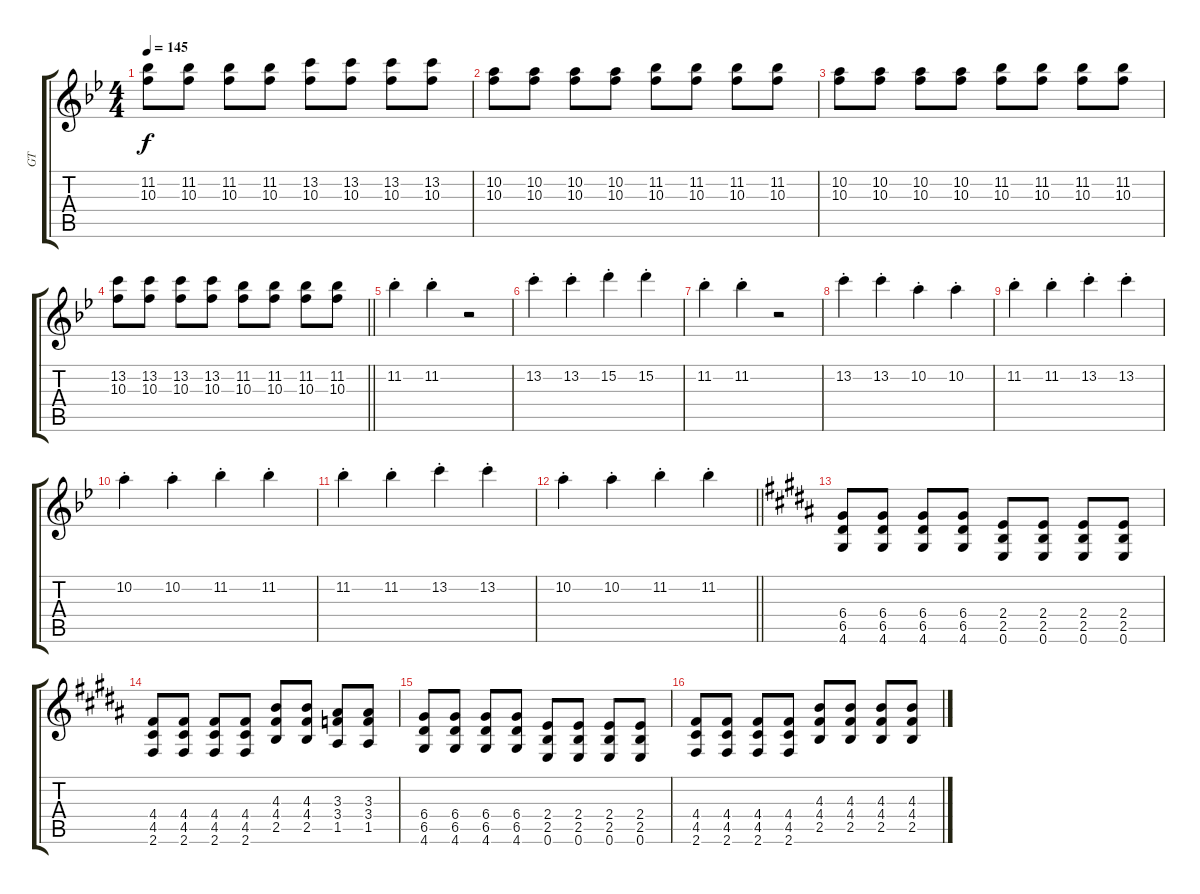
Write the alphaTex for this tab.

\track ("GT" "GT") {instrument distortionguitar}
\staff {score tabs}
\tuning (E4 B3 G3 D3 A2 E2) {hide}
\ts (4 4)
\tempo 145
\clef g2
\ks bb
(11.2 10.3).8{dy f} (11.2 10.3).8 (11.2 10.3).8 (11.2 10.3).8 (13.2 10.3).8 (13.2 10.3).8 (13.2 10.3).8 (13.2 10.3).8 |
(10.2 10.3).8 (10.2 10.3).8 (10.2 10.3).8 (10.2 10.3).8 (11.2 10.3).8 (11.2 10.3).8 (11.2 10.3).8 (11.2 10.3).8 |
(10.2 10.3).8 (10.2 10.3).8 (10.2 10.3).8 (10.2 10.3).8 (11.2 10.3).8 (11.2 10.3).8 (11.2 10.3).8 (11.2 10.3).8 |
\barLineRight lightlight
(13.2 10.3).8 (13.2 10.3).8 (13.2 10.3).8 (13.2 10.3).8 (11.2 10.3).8 (11.2 10.3).8 (11.2 10.3).8 (11.2 10.3).8 |
11.2{st}.4{volume 9} 11.2{st}.4 r.2 |
13.2{st}.4 13.2{st}.4 15.2{st}.4 15.2{st}.4 |
11.2{st}.4 11.2{st}.4 r.2 |
13.2{st}.4 13.2{st}.4 10.2{st}.4 10.2{st}.4 |
11.2{st}.4 11.2{st}.4 13.2{st}.4 13.2{st}.4 |
10.2{st}.4 10.2{st}.4 11.2{st}.4 11.2{st}.4 |
11.2{st}.4 11.2{st}.4 13.2{st}.4 13.2{st}.4 |
\barLineRight lightlight
10.2{st}.4 10.2{st}.4 11.2{st}.4 11.2{st}.4 |
\ks b
(6.4 6.5 4.6).8{volume 13} (6.4 6.5 4.6).8 (6.4 6.5 4.6).8 (6.4 6.5 4.6).8 (2.4 2.5 0.6).8 (2.4 2.5 0.6).8 (2.4 2.5 0.6).8 (2.4 2.5 0.6).8 |
(4.4 4.5 2.6).8 (4.4 4.5 2.6).8 (4.4 4.5 2.6).8 (4.4 4.5 2.6).8 (4.3 4.4 2.5).8 (4.3 4.4 2.5).8 (3.3 3.4 1.5).8 (3.3 3.4 1.5).8 |
(6.4 6.5 4.6).8 (6.4 6.5 4.6).8 (6.4 6.5 4.6).8 (6.4 6.5 4.6).8 (2.4 2.5 0.6).8 (2.4 2.5 0.6).8 (2.4 2.5 0.6).8 (2.4 2.5 0.6).8 |
(4.4 4.5 2.6).8 (4.4 4.5 2.6).8 (4.4 4.5 2.6).8 (4.4 4.5 2.6).8 (4.3 4.4 2.5).8 (4.3 4.4 2.5).8 (4.3 4.4 2.5).8 (4.3 4.4 2.5).8
